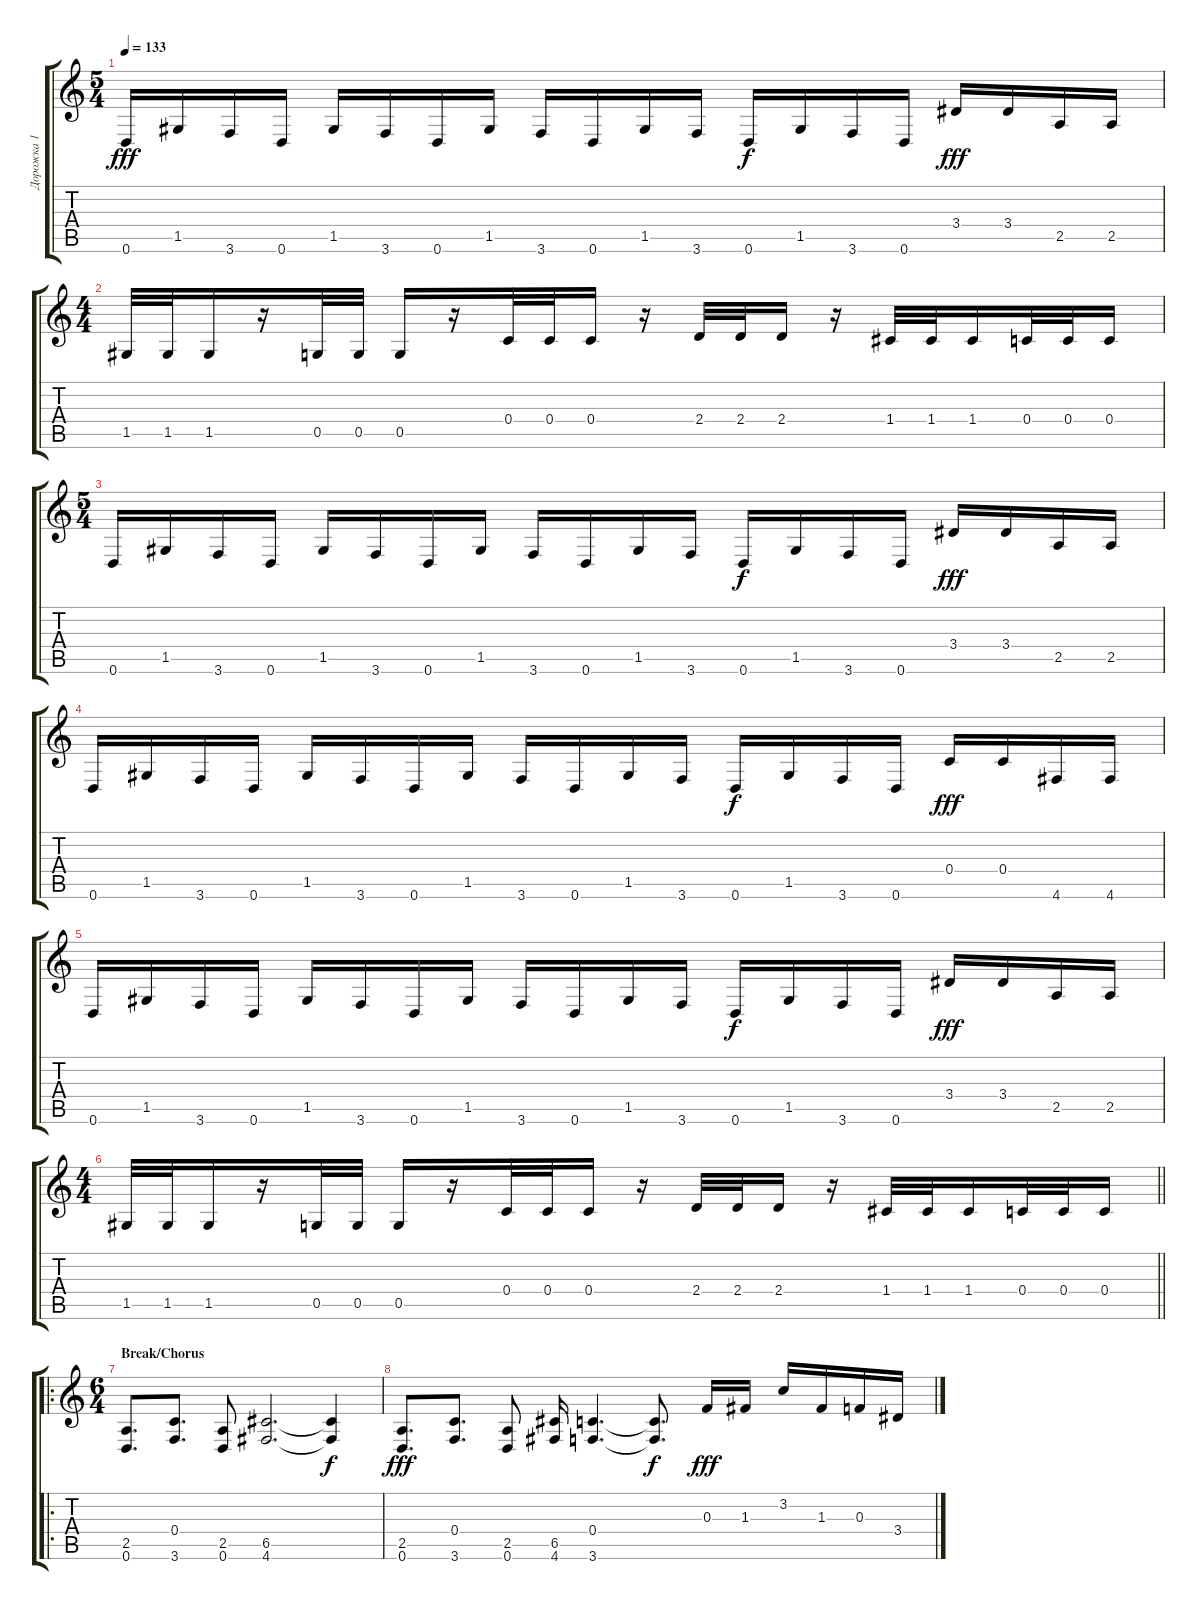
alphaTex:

\track ("Дорожка 1" "Дорожка 1") {instrument distortionguitar}
\staff {score tabs}
\tuning (D4 A3 F3 C3 G2 D2) {hide}
\ts (5 4)
\tempo 133
\clef g2
\ks c
0.6.16{dy fff} 1.5.16 3.6.16 0.6.16 1.5.16 3.6.16 0.6.16 1.5.16 3.6.16 0.6.16 1.5.16 3.6.16 0.6.16{dy f} 1.5.16 3.6.16 0.6.16 3.4.16{dy fff} 3.4.16 2.5.16 2.5.16 |
\ts (4 4)
1.5.32 1.5.32 1.5.16 r.16 0.5.32 0.5.32 0.5.16 r.16 0.4.32 0.4.32 0.4.16 r.16 2.4.32 2.4.32 2.4.16 r.16 1.4.32 1.4.32 1.4.16 0.4.32 0.4.32 0.4.16 |
\ts (5 4)
0.6.16 1.5.16 3.6.16 0.6.16 1.5.16 3.6.16 0.6.16 1.5.16 3.6.16 0.6.16 1.5.16 3.6.16 0.6.16{dy f} 1.5.16 3.6.16 0.6.16 3.4.16{dy fff} 3.4.16 2.5.16 2.5.16 |
0.6.16 1.5.16 3.6.16 0.6.16 1.5.16 3.6.16 0.6.16 1.5.16 3.6.16 0.6.16 1.5.16 3.6.16 0.6.16{dy f} 1.5.16 3.6.16 0.6.16 0.4.16{dy fff} 0.4.16 4.6.16 4.6.16 |
0.6.16 1.5.16 3.6.16 0.6.16 1.5.16 3.6.16 0.6.16 1.5.16 3.6.16 0.6.16 1.5.16 3.6.16 0.6.16{dy f} 1.5.16 3.6.16 0.6.16 3.4.16{dy fff} 3.4.16 2.5.16 2.5.16 |
\ts (4 4)
\barLineRight lightlight
1.5.32 1.5.32 1.5.16 r.16 0.5.32 0.5.32 0.5.16 r.16 0.4.32 0.4.32 0.4.16 r.16 2.4.32 2.4.32 2.4.16 r.16 1.4.32 1.4.32 1.4.16 0.4.32 0.4.32 0.4.16 |
\ro
\ts (6 4)
\section ("" "Break/Chorus")
(2.5 0.6).8{d} (0.4 3.6).8{d} (2.5 0.6).8 (6.5 4.6).2{d} (6.5{t} 4.6{t}).4{dy f} |
(2.5 0.6).8{d dy fff} (0.4 3.6).8{d} (2.5 0.6).8 (6.5 4.6).16 (0.4 3.6).4{d} (0.4{t} 3.6{t}).8{d dy f} 0.3.16{dy fff} 1.3.16 3.2.16 1.3.16 0.3.16 3.4.16
